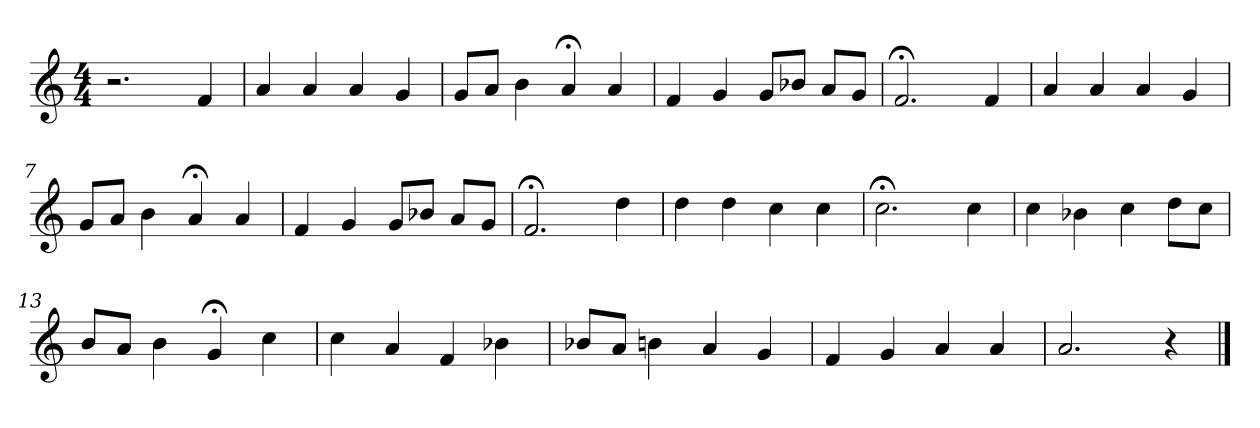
**kern
*part1
*staff1
*clefG2
*M4/4
=1
2.r
4f
=2
4a
4a
4a
4g
=3
8g/L
8a/J
4b
4a;<
4a
=4
4f
4g
8g/L
8b-X/J
8a/L
8g/J
=5
2.f;<
4f
=6
4a
4a
4a
4g
=7
8g/L
8a/J
4b
4a;<
4a
=8
4f
4g
8g/L
8b-X/J
8a/L
8g/J
=9
2.f;<
4dd
=10
4dd
4dd
4cc
4cc
=11
2.cc;<
4cc
=12
4cc
4b-X
4cc
8dd\L
8cc\J
=13
8b/L
8a/J
4b
4g;<
4cc
=14
4cc
4a
4f
4b-X
=15
8b-/L
8a/J
4bn
4a
4g
=16
4f
4g
4a
4a
=17
2.a
4r
==
*-
